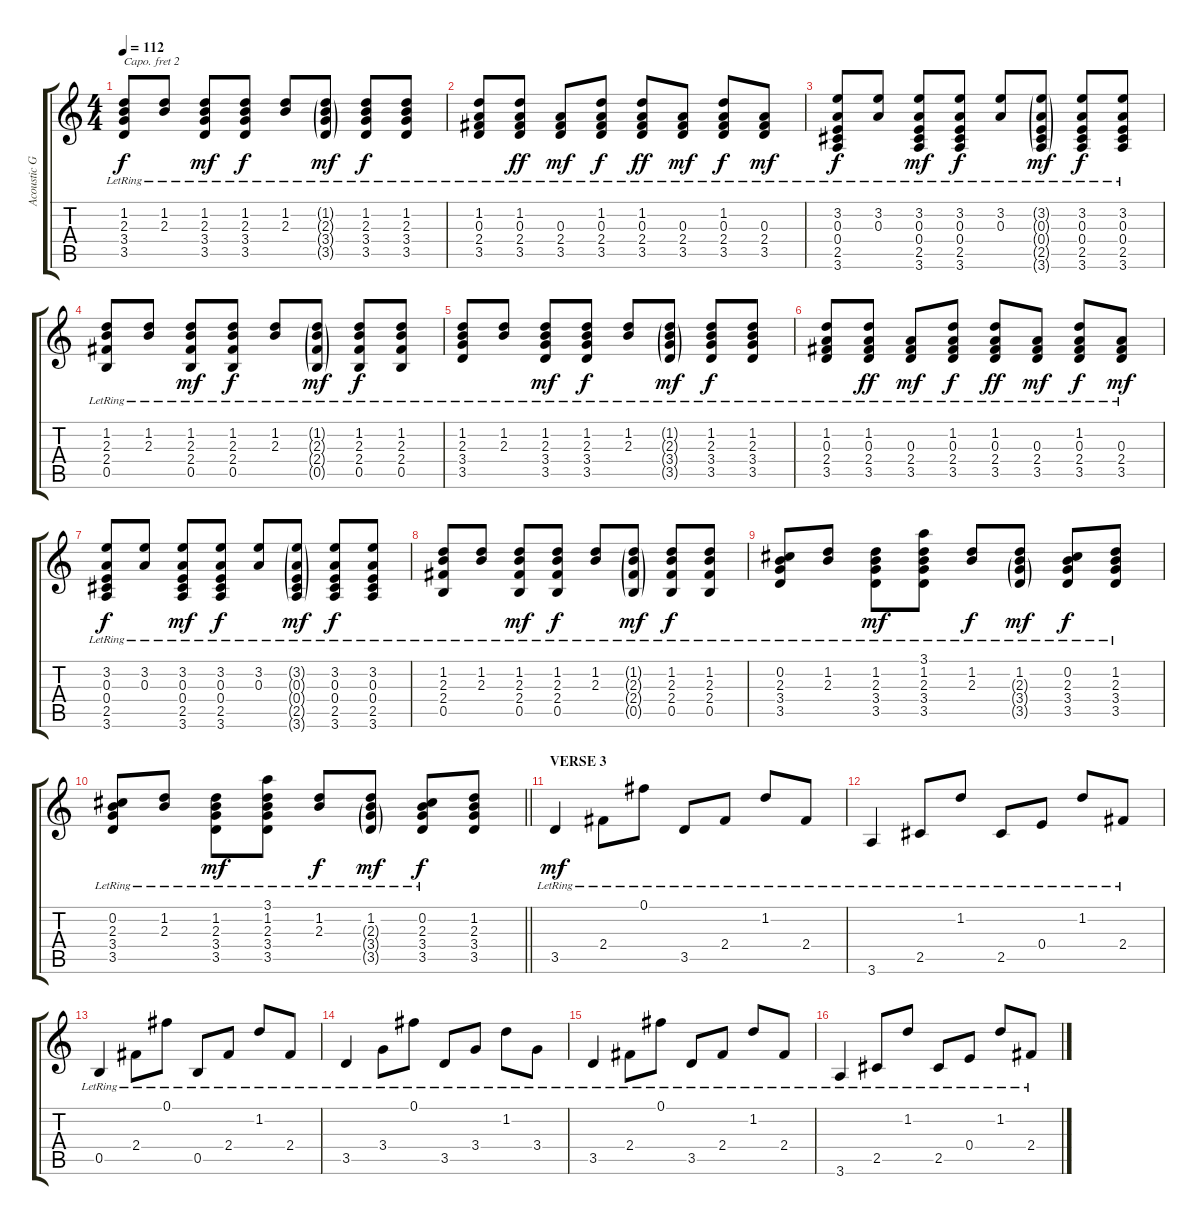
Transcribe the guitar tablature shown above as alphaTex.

\track ("Acoustic Guitar #1" "Acoustic G") {instrument acousticguitarnylon}
\staff {score tabs}
\capo 2
\tuning (E4 B3 G3 D3 A2 E2) {hide}
\ts (4 4)
\tempo 112
\clef g2
\ks c
(1.2{lr} 2.3{lr} 3.4{lr} 3.5{lr}).8{dy f} (1.2{lr} 2.3{lr}).8 (1.2{lr} 2.3{lr} 3.4{lr} 3.5{lr}).8{dy mf} (1.2{lr} 2.3{lr} 3.4{lr} 3.5{lr}).8{dy f} (1.2{lr} 2.3{lr}).8 (1.2{g lr} 2.3{g lr} 3.4{g lr} 3.5{g lr}).8{dy mf} (1.2{lr} 2.3{lr} 3.4{lr} 3.5{lr}).8{dy f} (1.2{lr} 2.3{lr} 3.4{lr} 3.5{lr}).8 |
(1.2{lr} 0.3{lr} 2.4{lr} 3.5{lr}).8 (1.2{lr} 0.3{lr} 2.4{lr} 3.5{lr}).8{dy ff} (0.3{lr} 2.4{lr} 3.5{lr}).8{dy mf} (1.2{lr} 0.3{lr} 2.4{lr} 3.5{lr}).8{dy f} (1.2{lr} 0.3{lr} 2.4{lr} 3.5{lr}).8{dy ff} (0.3{lr} 2.4{lr} 3.5{lr}).8{dy mf} (1.2{lr} 0.3{lr} 2.4{lr} 3.5{lr}).8{dy f} (0.3{lr} 2.4{lr} 3.5{lr}).8{dy mf} |
(3.2{lr} 0.3{lr} 0.4{lr} 2.5{lr} 3.6{lr}).8{dy f} (3.2{lr} 0.3{lr}).8 (3.2{lr} 0.3{lr} 0.4{lr} 2.5{lr} 3.6{lr}).8{dy mf} (3.2{lr} 0.3{lr} 0.4{lr} 2.5{lr} 3.6{lr}).8{dy f} (3.2{lr} 0.3{lr}).8 (3.2{g lr} 0.3{g lr} 0.4{g lr} 2.5{g lr} 3.6{g lr}).8{dy mf} (3.2{lr} 0.3{lr} 0.4{lr} 2.5{lr} 3.6{lr}).8{dy f} (3.2{lr} 0.3{lr} 0.4{lr} 2.5{lr} 3.6{lr}).8 |
(1.2{lr} 2.3{lr} 2.4{lr} 0.5{lr}).8 (1.2{lr} 2.3{lr}).8 (1.2{lr} 2.3{lr} 2.4{lr} 0.5{lr}).8{dy mf} (1.2{lr} 2.3{lr} 2.4{lr} 0.5{lr}).8{dy f} (1.2{lr} 2.3{lr}).8 (1.2{g lr} 2.3{g lr} 2.4{g lr} 0.5{g lr}).8{dy mf} (1.2{lr} 2.3{lr} 2.4{lr} 0.5{lr}).8{dy f} (1.2{lr} 2.3{lr} 2.4{lr} 0.5{lr}).8 |
(1.2{lr} 2.3{lr} 3.4{lr} 3.5{lr}).8 (1.2{lr} 2.3{lr}).8 (1.2{lr} 2.3{lr} 3.4{lr} 3.5{lr}).8{dy mf} (1.2{lr} 2.3{lr} 3.4{lr} 3.5{lr}).8{dy f} (1.2{lr} 2.3{lr}).8 (1.2{g lr} 2.3{g lr} 3.4{g lr} 3.5{g lr}).8{dy mf} (1.2{lr} 2.3{lr} 3.4{lr} 3.5{lr}).8{dy f} (1.2{lr} 2.3{lr} 3.4{lr} 3.5{lr}).8 |
(1.2{lr} 0.3{lr} 2.4{lr} 3.5{lr}).8 (1.2{lr} 0.3{lr} 2.4{lr} 3.5{lr}).8{dy ff} (0.3{lr} 2.4{lr} 3.5{lr}).8{dy mf} (1.2{lr} 0.3{lr} 2.4{lr} 3.5{lr}).8{dy f} (1.2{lr} 0.3{lr} 2.4{lr} 3.5{lr}).8{dy ff} (0.3{lr} 2.4{lr} 3.5{lr}).8{dy mf} (1.2{lr} 0.3{lr} 2.4{lr} 3.5{lr}).8{dy f} (0.3{lr} 2.4{lr} 3.5{lr}).8{dy mf} |
(3.2{lr} 0.3{lr} 0.4{lr} 2.5{lr} 3.6{lr}).8{dy f} (3.2{lr} 0.3{lr}).8 (3.2{lr} 0.3{lr} 0.4{lr} 2.5{lr} 3.6{lr}).8{dy mf} (3.2{lr} 0.3{lr} 0.4{lr} 2.5{lr} 3.6{lr}).8{dy f} (3.2{lr} 0.3{lr}).8 (3.2{g lr} 0.3{g lr} 0.4{g lr} 2.5{g lr} 3.6{g lr}).8{dy mf} (3.2{lr} 0.3{lr} 0.4{lr} 2.5{lr} 3.6{lr}).8{dy f} (3.2{lr} 0.3{lr} 0.4{lr} 2.5{lr} 3.6{lr}).8 |
(1.2{lr} 2.3{lr} 2.4{lr} 0.5{lr}).8 (1.2{lr} 2.3{lr}).8 (1.2{lr} 2.3{lr} 2.4{lr} 0.5{lr}).8{dy mf} (1.2{lr} 2.3{lr} 2.4{lr} 0.5{lr}).8{dy f} (1.2{lr} 2.3{lr}).8 (1.2{g lr} 2.3{g lr} 2.4{g lr} 0.5{g lr}).8{dy mf} (1.2{lr} 2.3{lr} 2.4{lr} 0.5{lr}).8{dy f} (1.2{lr} 2.3{lr} 2.4{lr} 0.5{lr}).8 |
(0.2{lr} 2.3{lr} 3.4{lr} 3.5{lr}).8 (1.2{lr} 2.3{lr}).8 (1.2{lr} 2.3{lr} 3.4{lr} 3.5{lr}).8{dy mf} (3.1{lr} 1.2{lr} 2.3{lr} 3.4{lr} 3.5{lr}).8 (1.2{lr} 2.3{lr}).8{dy f} (1.2{lr} 2.3{g lr} 3.4{g lr} 3.5{g lr}).8{dy mf} (0.2{lr} 2.3{lr} 3.4{lr} 3.5{lr}).8{dy f} (1.2{lr} 2.3{lr} 3.4{lr} 3.5{lr}).8 |
\barLineRight lightlight
(0.2{lr} 2.3{lr} 3.4{lr} 3.5{lr}).8 (1.2{lr} 2.3{lr}).8 (1.2{lr} 2.3{lr} 3.4{lr} 3.5{lr}).8{dy mf} (3.1{lr} 1.2{lr} 2.3{lr} 3.4{lr} 3.5{lr}).8 (1.2{lr} 2.3{lr}).8{dy f} (1.2{lr} 2.3{g lr} 3.4{g lr} 3.5{g lr}).8{dy mf} (0.2{lr} 2.3{lr} 3.4{lr} 3.5{lr}).8{dy f} (1.2 2.3 3.4 3.5).8 |
\section ("" "VERSE 3")
3.5{lr}.4{dy mf} 2.4{lr}.8 0.1{lr}.8 3.5{lr}.8 2.4{lr}.8 1.2{lr}.8 2.4{lr}.8 |
3.6{lr}.4 2.5{lr}.8 1.2{lr}.8 2.5{lr}.8 0.4{lr}.8 1.2{lr}.8 2.4{lr}.8 |
0.5{lr}.4 2.4{lr}.8 0.1{lr}.8 0.5{lr}.8 2.4{lr}.8 1.2{lr}.8 2.4{lr}.8 |
3.5{lr}.4 3.4{lr}.8 0.1{lr}.8 3.5{lr}.8 3.4{lr}.8 1.2{lr}.8 3.4{lr}.8 |
3.5{lr}.4 2.4{lr}.8 0.1{lr}.8 3.5{lr}.8 2.4{lr}.8 1.2{lr}.8 2.4{lr}.8 |
3.6{lr}.4 2.5{lr}.8 1.2{lr}.8 2.5{lr}.8 0.4{lr}.8 1.2{lr}.8 2.4{lr}.8
